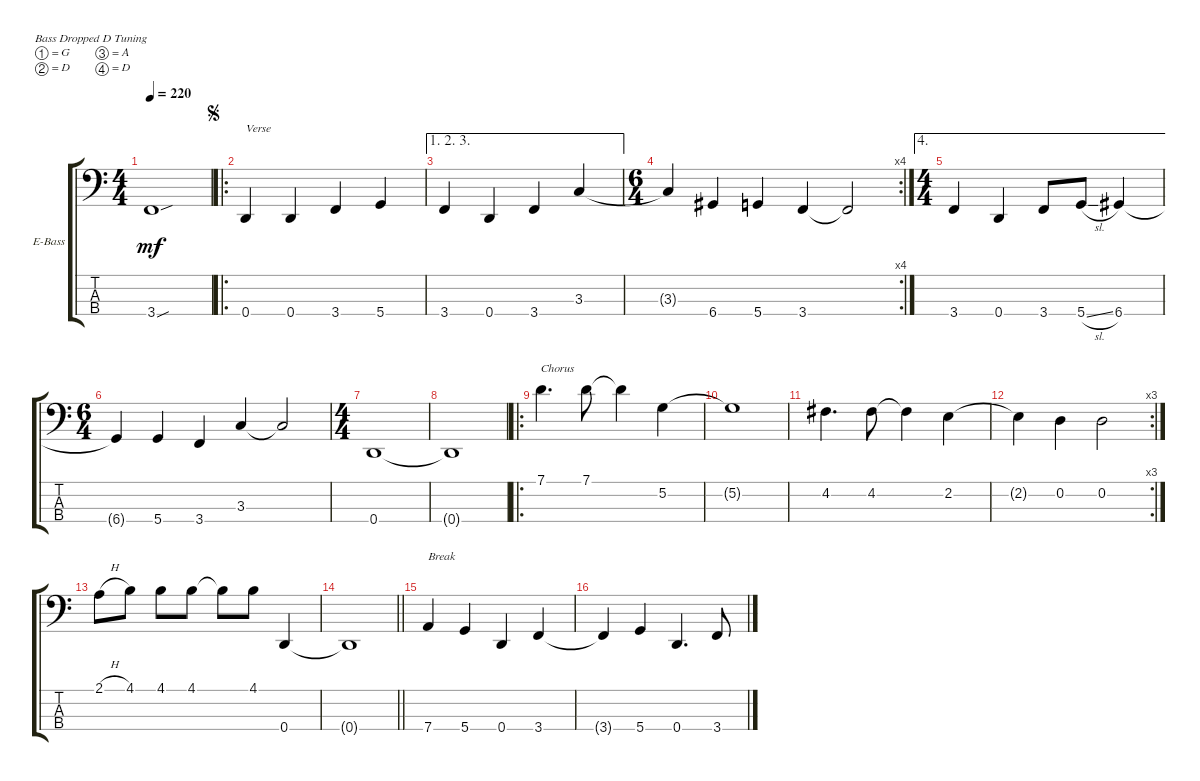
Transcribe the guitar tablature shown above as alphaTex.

\defaultSystemsLayout 4
\bracketExtendMode groupsimilarinstruments
\firstSystemTrackNameOrientation horizontal
\otherSystemsTrackNameOrientation horizontal
\track ("Electric Bass" "E-Bass") {instrument electricbassfinger}
\staff {score tabs}
\tuning (G2 D2 A1 D1)
\ts (4 4)
\tempo 220
\clef f4
\ks c
3.4{sou}.1{dy mf instrument electricbassfinger} |
\ro
\jump segno
0.4.4{txt "Verse"} 0.4.4 3.4.4 5.4.4 |
\ae (1 2 3)
3.4.4 0.4.4 3.4.4 3.3.4 |
\rc 4
\ts (6 4)
\beaming (8 2 2 2 2 2 2)
3.3{t}.4 6.4.4 5.4.4 3.4.4 3.4{t}.2 |
\ae 4
\ts (4 4)
3.4.4 0.4.4 3.4.8 5.4{sl}.8 6.4.4 |
\ts (6 4)
6.4{t}.4 5.4.4 3.4.4 3.3.4 3.3{t}.2 |
\ts (4 4)
0.4.1 |
0.4{t}.1 |
\ro
7.1.4{d txt "Chorus"} 7.1.8 7.1{t}.4 5.2.4 |
5.2{t}.1 |
4.2.4{d} 4.2.8 4.2{t}.4 2.2.4 |
\rc 3
2.2{t}.4 0.2.4 0.2.2 |
2.1{h}.8 4.1.8 4.1.8 4.1.8 4.1{t}.8 4.1.8 0.4.4 |
\barLineRight lightlight
0.4{t}.1 |
7.4.4{txt "Break"} 5.4.4 0.4.4 3.4.4 |
3.4{t}.4 5.4.4 0.4.4{d} 3.4{h}.8
